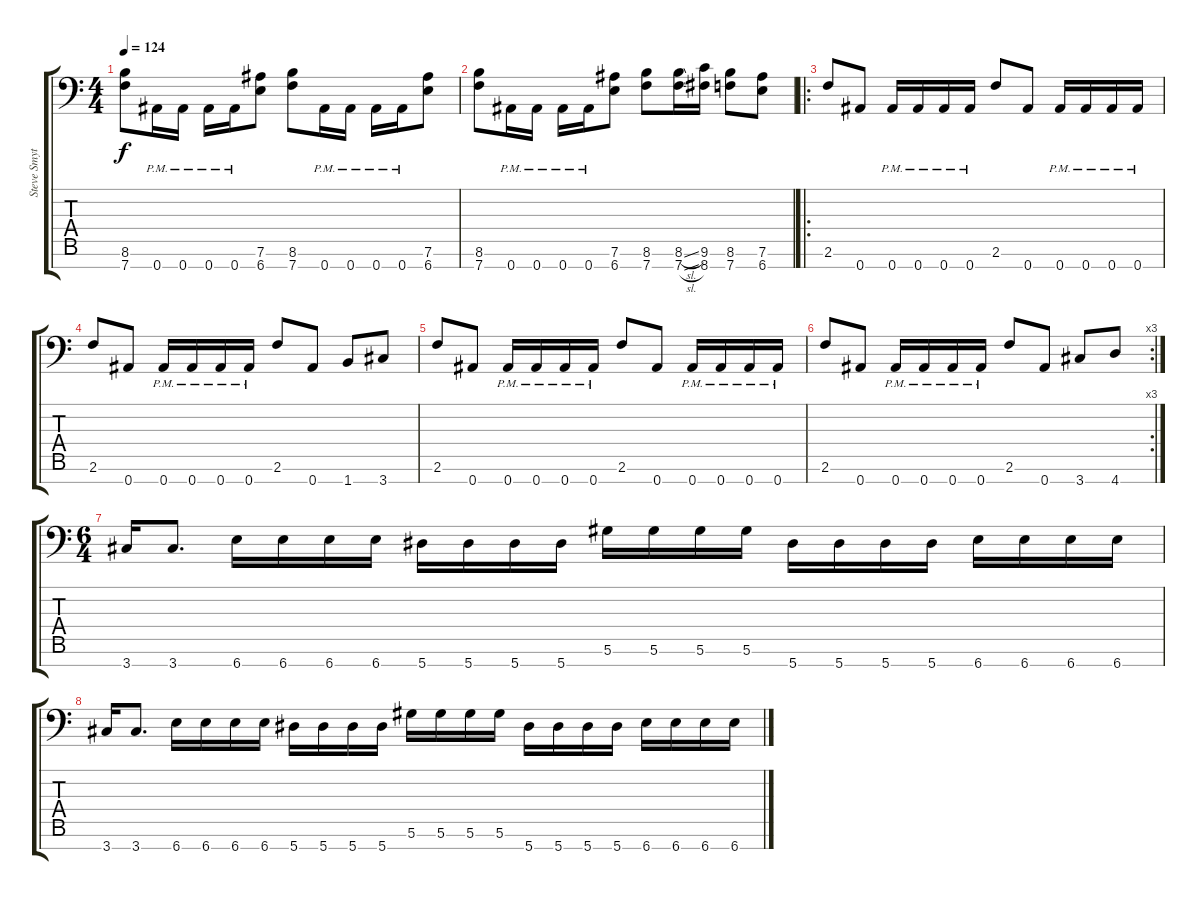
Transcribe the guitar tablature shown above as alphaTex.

\track ("Steve Smyth Rhythm" "Steve Smyt") {instrument distortionguitar}
\staff {score tabs}
\tuning (Eb4 Bb3 Gb3 Db3 Ab2 Eb2 Bb1) {hide}
\ts (4 4)
\tempo 124
\clef f4
\ks c
(8.6 7.7).8{dy f} 0.7{pm}.16 0.7{pm}.16 0.7{pm}.16 0.7{pm}.16 (7.6 6.7).8 (8.6 7.7).8 0.7{pm}.16 0.7{pm}.16 0.7{pm}.16 0.7{pm}.16 (7.6 6.7).8 |
(8.6 7.7).8 0.7{pm}.16 0.7{pm}.16 0.7{pm}.16 0.7{pm}.16 (7.6 6.7).8 (8.6 7.7).8 (8.6{sl} 7.7{sl}).16 (9.6 8.7).16 (8.6 7.7).8 (7.6 6.7).8 |
\ro
2.6.8 0.7.8 0.7{pm}.16 0.7{pm}.16 0.7{pm}.16 0.7{pm}.16 2.6.8 0.7.8 0.7{pm}.16 0.7{pm}.16 0.7{pm}.16 0.7{pm}.16 |
2.6.8 0.7.8 0.7{pm}.16 0.7{pm}.16 0.7{pm}.16 0.7{pm}.16 2.6.8 0.7.8 1.7.8 3.7.8 |
2.6.8 0.7.8 0.7{pm}.16 0.7{pm}.16 0.7{pm}.16 0.7{pm}.16 2.6.8 0.7.8 0.7{pm}.16 0.7{pm}.16 0.7{pm}.16 0.7{pm}.16 |
\rc 3
2.6.8 0.7.8 0.7{pm}.16 0.7{pm}.16 0.7{pm}.16 0.7{pm}.16 2.6.8 0.7.8 3.7.8 4.7.8 |
\ts (6 4)
3.7.16 3.7.8{d} 6.7.16 6.7.16 6.7.16 6.7.16 5.7.16 5.7.16 5.7.16 5.7.16 5.6.16 5.6.16 5.6.16 5.6.16 5.7.16 5.7.16 5.7.16 5.7.16 6.7.16 6.7.16 6.7.16 6.7.16 |
3.7.16 3.7.8{d} 6.7.16 6.7.16 6.7.16 6.7.16 5.7.16 5.7.16 5.7.16 5.7.16 5.6.16 5.6.16 5.6.16 5.6.16 5.7.16 5.7.16 5.7.16 5.7.16 6.7.16 6.7.16 6.7.16 6.7.16
